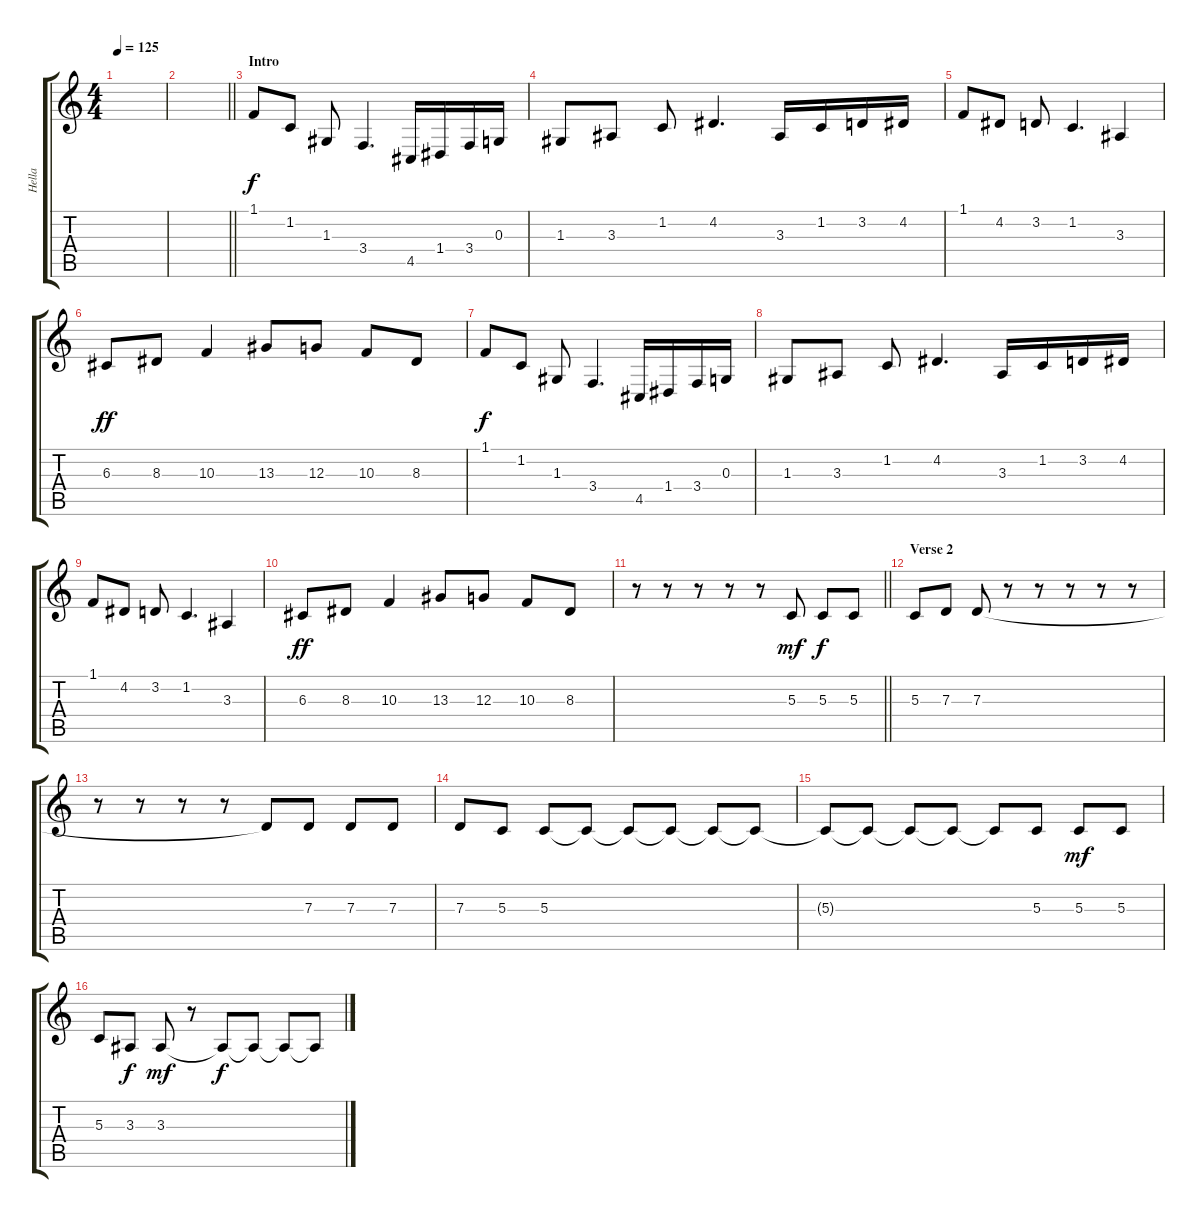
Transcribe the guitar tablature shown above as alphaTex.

\track ("Hella" "Hella") {instrument lead2sawtooth}
\staff {score tabs}
\tuning (E4 B3 G3 D3 A2 E2) {hide}
\ts (4 4)
\tempo 125
\clef g2
\ks c
|
\barLineRight lightlight
|
\section ("" "Intro")
1.1.8{volume 15 instrument lead2sawtooth} 1.2.8 1.3.8 3.4.4{d} 4.5.16 1.4.16 3.4.16 0.3.16 |
1.3.8 3.3.8 1.2.8 4.2.4{d} 3.3.16 1.2.16 3.2.16 4.2.16 |
1.1.8 4.2.8 3.2.8 1.2.4{d} 3.3.4 |
6.3.8{dy ff} 8.3.8 10.3.4 13.3.8 12.3.8 10.3.8 8.3.8 |
1.1.8{dy f} 1.2.8 1.3.8 3.4.4{d} 4.5.16 1.4.16 3.4.16 0.3.16 |
1.3.8 3.3.8 1.2.8 4.2.4{d} 3.3.16 1.2.16 3.2.16 4.2.16 |
1.1.8 4.2.8 3.2.8 1.2.4{d} 3.3.4 |
6.3.8{dy ff} 8.3.8 10.3.4 13.3.8 12.3.8 10.3.8 8.3.8 |
\barLineRight lightlight
r.8{instrument synthbrass2} r.8 r.8 r.8 r.8 5.3.8{dy mf} 5.3.8{dy f} 5.3.8 |
\section ("" "Verse 2")
5.3.8 7.3.8 7.3.8 r.8 r.8 r.8 r.8 r.8 |
r.8 r.8 r.8 r.8 7.3{t}.8 7.3.8 7.3.8 7.3.8 |
7.3.8 5.3.8 5.3.8 5.3{t}.8 5.3{t}.8 5.3{t}.8 5.3{t}.8 5.3{t}.8 |
5.3{t}.8 5.3{t}.8 5.3{t}.8 5.3{t}.8 5.3{t}.8 5.3.8 5.3.8{dy mf} 5.3.8 |
5.3.8 3.3.8{dy f} 3.3.8{dy mf} r.8 3.3{t}.8{dy f} 3.3{t}.8 3.3{t}.8 3.3{t}.8
